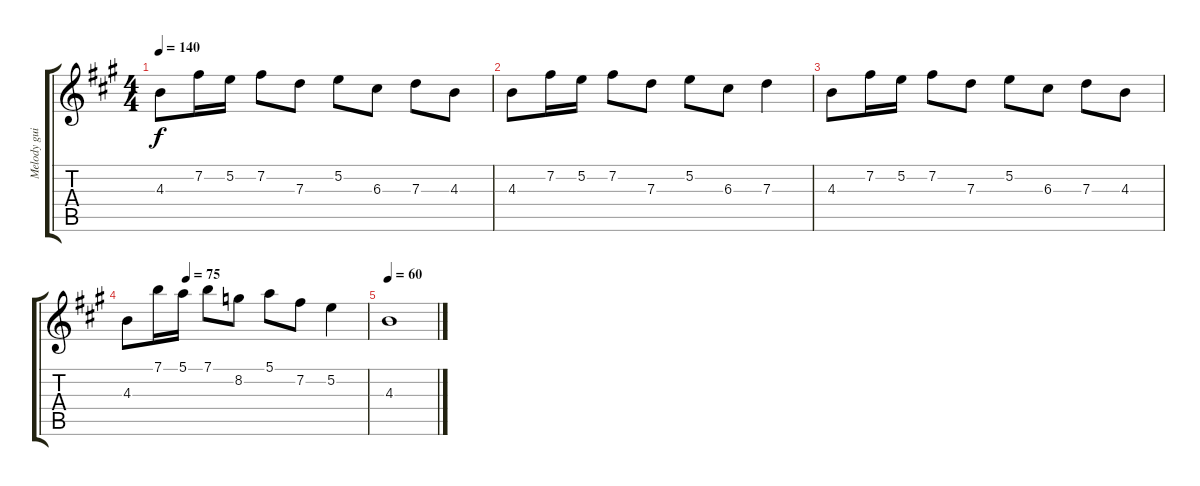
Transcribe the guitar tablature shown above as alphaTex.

\track ("Melody guitar #2" "Melody gui") {instrument distortionguitar}
\staff {score tabs}
\tuning (E4 B3 G3 D3 A2 E2) {hide}
\ts (4 4)
\tempo 140
\clef g2
\ks f#minor
4.3.8{dy f} 7.2.16 5.2.16 7.2.8 7.3.8 5.2.8 6.3.8 7.3.8 4.3.8 |
4.3.8 7.2.16 5.2.16 7.2.8 7.3.8 5.2.8 6.3.8 7.3.4 |
4.3.8 7.2.16 5.2.16 7.2.8 7.3.8 5.2.8 6.3.8 7.3.8 4.3.8 |
\tempo (75 0.25)
4.3.8 7.1.16 5.1.16 7.1.8 8.2.8 5.1.8 7.2.8 5.2.4 |
\tempo 60
4.3.1
